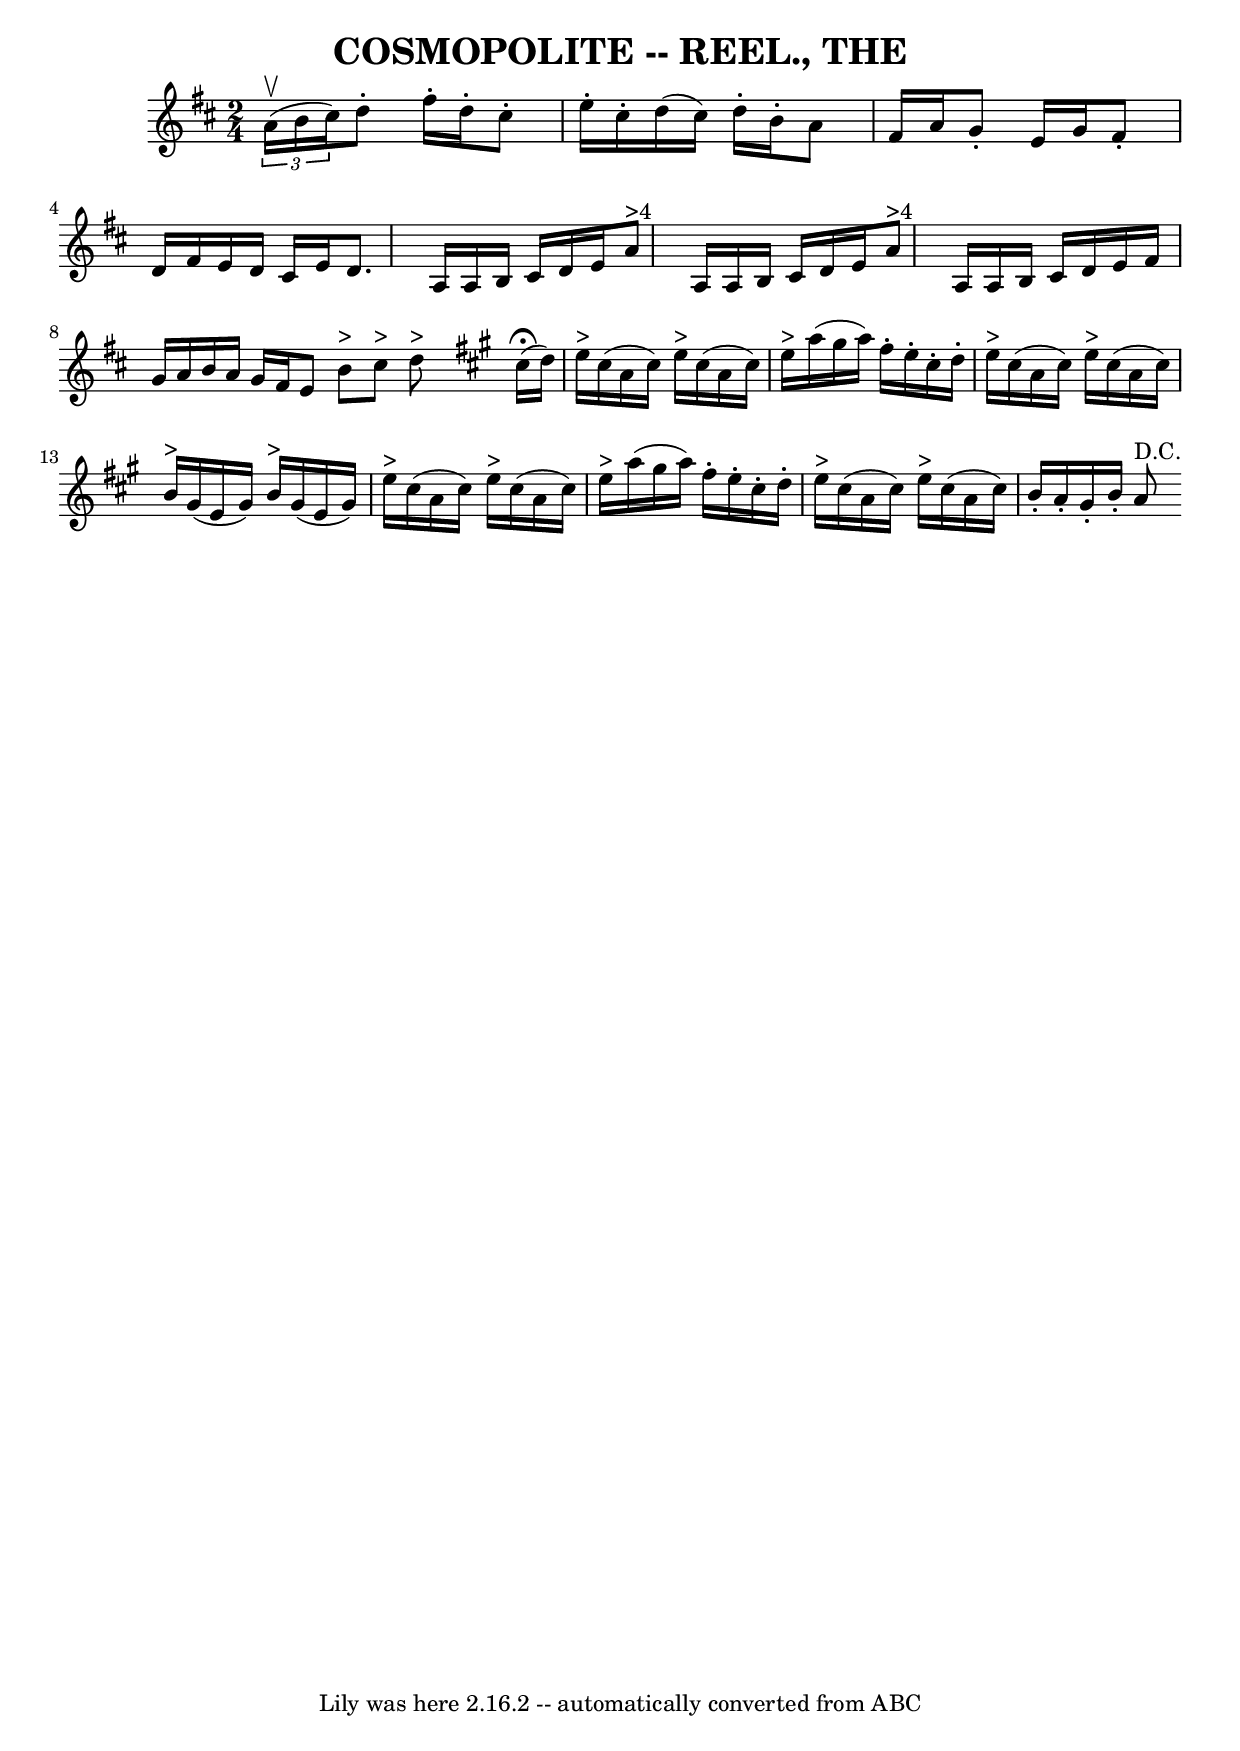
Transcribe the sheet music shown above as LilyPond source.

\version "2.16.2"
\include "Mammoth.ily"
\header {
  crossRefNumber = "8"
  footnotes = ""
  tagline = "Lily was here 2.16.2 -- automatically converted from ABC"
  title = "COSMOPOLITE -- REEL., THE"

}
voicedefault =  {


  \time 2/4 
  \key d \major
  \times 2/3 { a'16^\upbow(b'16 cis''16) 
	     } 
  |
  d''8 -. fis''16 -. d''16 -. cis''8 -. e''16 -. cis''16 -. 
  |
  d''16 (cis''16) d''16 -. b'16 -. a'8 fis'16 a'16  
  |
  g'8 -. e'16 g'16 fis'8 -. d'16 fis'16  |
  e'16  
  d'16 cis'16 e'16 d'8. a16  |
  a16 b16 cis'16    
  d'16 e'16 a'8^">4" a16  |
  a16 b16 cis'16 d'16    
  e'16 a'8^">4" a16  |
  a16 b16 cis'16 d'16 e'16    
  fis'16 g'16 a'16  |
  b'16 a'16 g'16 fis'16 e'8  
  \bar ":|" b'8^">" cis''8^">" d''8^">"   \bar "||"   
  \key a \major
  
  \bar "|:" cis''16^\fermata(d''16) |
  e''16^">" cis''16 (
  a'16 cis''16) e''16^">" cis''16 (a'16 cis''16) |
  
  e''16^">" a''16 (gis''16 a''16) fis''16 -. e''16 -. cis''16 
  -. d''16 -. |
  e''16^">" cis''16 (a'16 cis''16) e''16 
  ^">" cis''16 (a'16 cis''16) |
  b'16^">" gis'16 (e'16   
  gis'16) b'16^">" gis'16 (e'16 gis'16) |
  e''16 
  ^">" cis''16 (a'16 cis''16) e''16^">" cis''16 (a'16    
  cis''16) |
  e''16^">" a''16 (gis''16 a''16) fis''16 -. 
  e''16 -. cis''16 -. d''16 -. |
  e''16^">" cis''16 (a'16    
  cis''16) e''16^">" cis''16 (a'16 cis''16) |
  b'16 -. 
  a'16 -. gis'16 -. b'16 -. a'8^"D.C."   \bar ":|"   

}

\score{
  <<

    \context Staff="default"
    {
      \voicedefault 
      
    }

  >>
  \layout {
    
  }
  \midi {
  }

}
